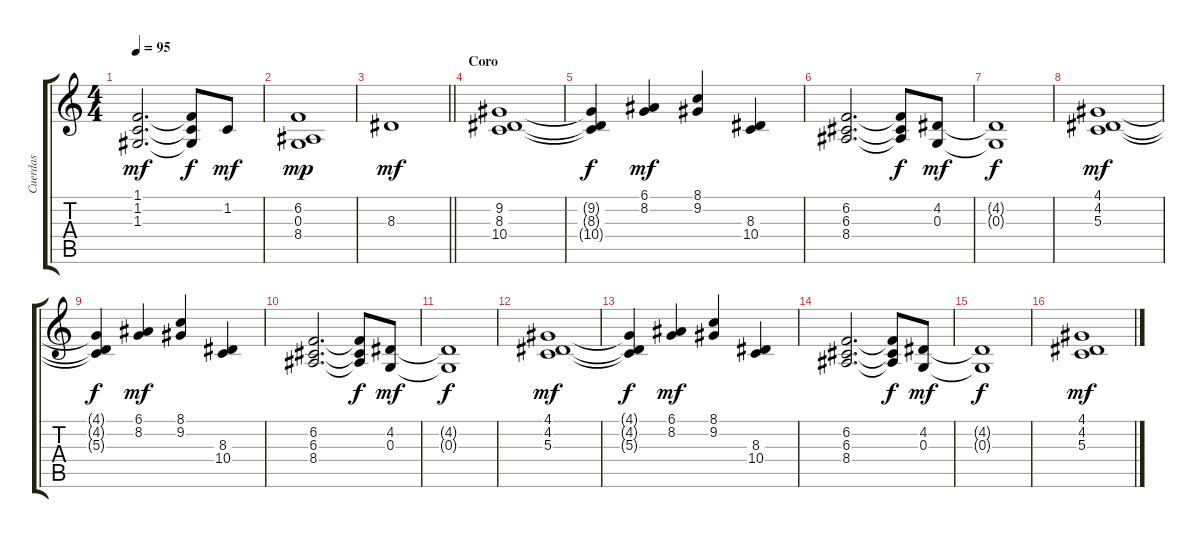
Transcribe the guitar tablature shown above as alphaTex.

\track ("Cuerdas" "Cuerdas") {instrument stringensemble2}
\staff {score tabs}
\tuning (E4 B3 G3 D3 A2 E2) {hide}
\ts (4 4)
\tempo 95
\clef g2
\ks c
(1.1 1.2 1.3).2{d dy mf} (1.1{t} 1.2{t} 1.3{t}).8{dy f} 1.2.8{dy mf} |
(6.2 0.3 8.4).1{dy mp} |
\barLineRight lightlight
8.3.1{dy mf} |
\section ("" "Coro")
(9.2 8.3 10.4).1 |
(9.2{t} 8.3{t} 10.4{t}).4{dy f} (6.1 8.2).4{dy mf} (8.1 9.2).4 (8.3 10.4).4 |
(6.2 6.3 8.4).2{d} (6.2{t} 6.3{t} 8.4{t}).8{dy f} (4.2 0.3).8{dy mf} |
(4.2{t} 0.3{t}).1{dy f} |
(4.1 4.2 5.3).1{dy mf} |
(4.1{t} 4.2{t} 5.3{t}).4{dy f} (6.1 8.2).4{dy mf} (8.1 9.2).4 (8.3 10.4).4 |
(6.2 6.3 8.4).2{d} (6.2{t} 6.3{t} 8.4{t}).8{dy f} (4.2 0.3).8{dy mf} |
(4.2{t} 0.3{t}).1{dy f} |
(4.1 4.2 5.3).1{dy mf} |
(4.1{t} 4.2{t} 5.3{t}).4{dy f} (6.1 8.2).4{dy mf} (8.1 9.2).4 (8.3 10.4).4 |
(6.2 6.3 8.4).2{d} (6.2{t} 6.3{t} 8.4{t}).8{dy f} (4.2 0.3).8{dy mf} |
(4.2{t} 0.3{t}).1{dy f} |
(4.1 4.2 5.3).1{dy mf}
